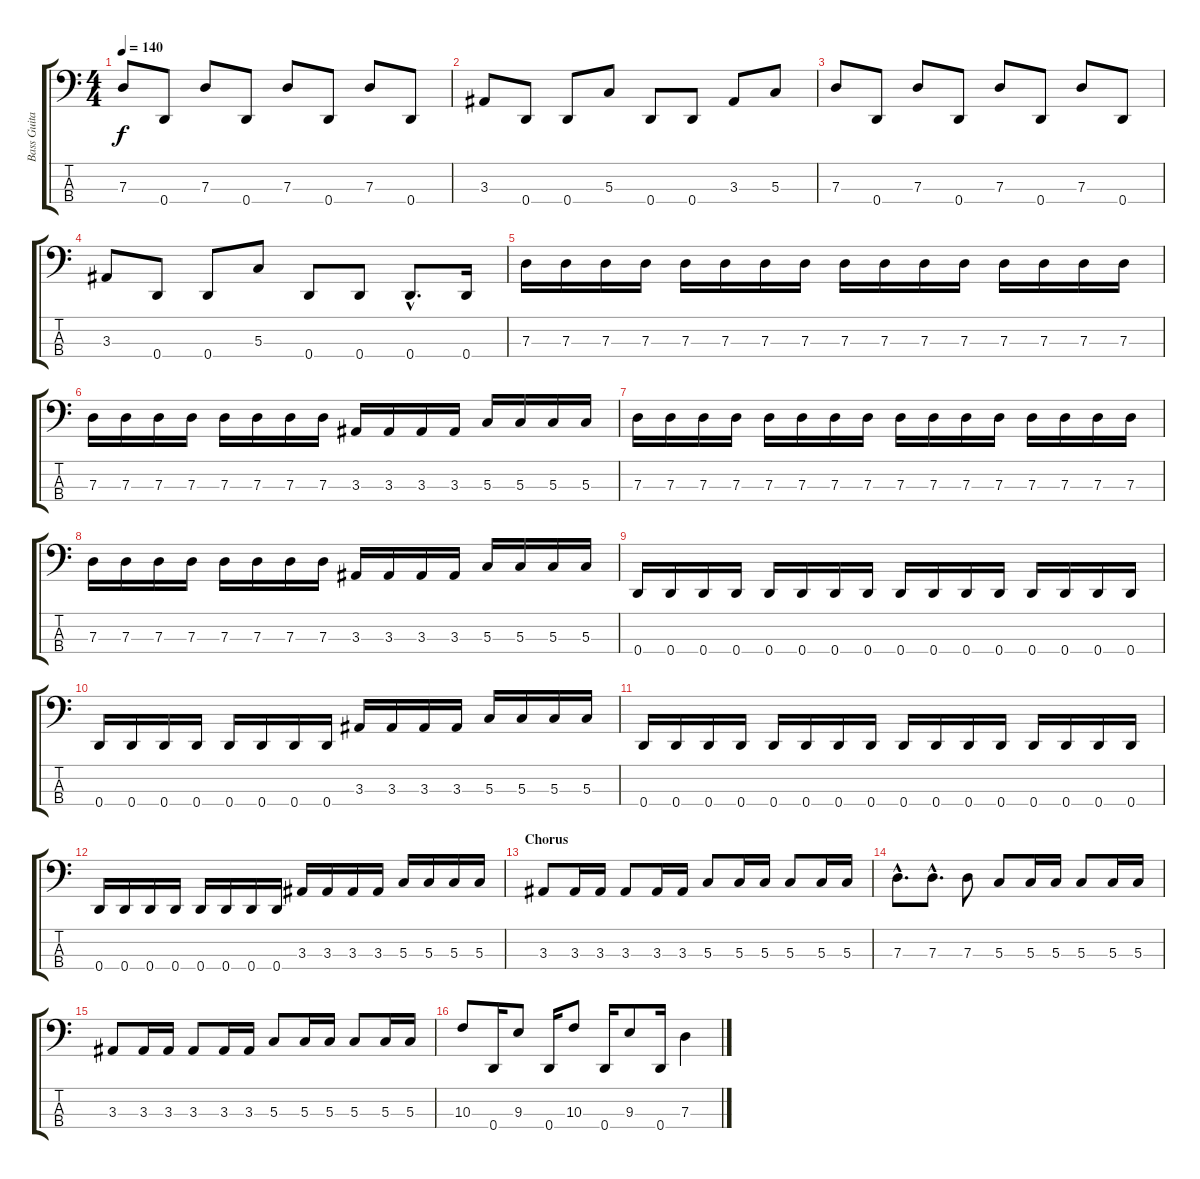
\track ("Bass Guitar" "Bass Guita") {instrument electricbasspick}
\staff {score tabs}
\tuning (F2 C2 G1 D1) {hide}
\ts (4 4)
\tempo 140
\clef f4
\ks c
7.3.8{dy f} 0.4.8 7.3.8 0.4.8 7.3.8 0.4.8 7.3.8 0.4.8 |
3.3.8 0.4.8 0.4.8 5.3.8 0.4.8 0.4.8 3.3.8 5.3.8 |
7.3.8 0.4.8 7.3.8 0.4.8 7.3.8 0.4.8 7.3.8 0.4.8 |
3.3.8 0.4.8 0.4.8 5.3.8 0.4.8 0.4.8 0.4{hac}.8{d} 0.4.16 |
7.3.16{volume 10 instrument electricbasspick} 7.3.16 7.3.16 7.3.16 7.3.16 7.3.16 7.3.16 7.3.16 7.3.16 7.3.16 7.3.16 7.3.16 7.3.16 7.3.16 7.3.16 7.3.16 |
7.3.16{instrument electricbasspick} 7.3.16 7.3.16 7.3.16 7.3.16 7.3.16 7.3.16 7.3.16 3.3.16 3.3.16 3.3.16 3.3.16 5.3.16 5.3.16 5.3.16 5.3.16 |
7.3.16{instrument electricbasspick} 7.3.16 7.3.16 7.3.16 7.3.16 7.3.16 7.3.16 7.3.16 7.3.16 7.3.16 7.3.16 7.3.16 7.3.16 7.3.16 7.3.16 7.3.16 |
7.3.16{instrument electricbasspick} 7.3.16 7.3.16 7.3.16 7.3.16 7.3.16 7.3.16 7.3.16 3.3.16 3.3.16 3.3.16 3.3.16 5.3.16 5.3.16 5.3.16 5.3.16 |
0.4.16 0.4.16 0.4.16 0.4.16 0.4.16 0.4.16 0.4.16 0.4.16 0.4.16 0.4.16 0.4.16 0.4.16 0.4.16 0.4.16 0.4.16 0.4.16 |
0.4.16 0.4.16 0.4.16 0.4.16 0.4.16 0.4.16 0.4.16 0.4.16 3.3.16 3.3.16 3.3.16 3.3.16 5.3.16 5.3.16 5.3.16 5.3.16 |
0.4.16 0.4.16 0.4.16 0.4.16 0.4.16 0.4.16 0.4.16 0.4.16 0.4.16 0.4.16 0.4.16 0.4.16 0.4.16 0.4.16 0.4.16 0.4.16 |
0.4.16 0.4.16 0.4.16 0.4.16 0.4.16 0.4.16 0.4.16 0.4.16 3.3.16 3.3.16 3.3.16 3.3.16 5.3.16 5.3.16 5.3.16 5.3.16 |
\section ("" "Chorus")
3.3.8 3.3.16 3.3.16 3.3.8 3.3.16 3.3.16 5.3.8 5.3.16 5.3.16 5.3.8 5.3.16 5.3.16 |
7.3{hac}.8{d} 7.3{hac}.8{d} 7.3.8 5.3.8 5.3.16 5.3.16 5.3.8 5.3.16 5.3.16 |
3.3.8 3.3.16 3.3.16 3.3.8 3.3.16 3.3.16 5.3.8 5.3.16 5.3.16 5.3.8 5.3.16 5.3.16 |
10.3.8 0.4.16 9.3.8 0.4.16 10.3.8 0.4.16 9.3.8 0.4.16 7.3.4
